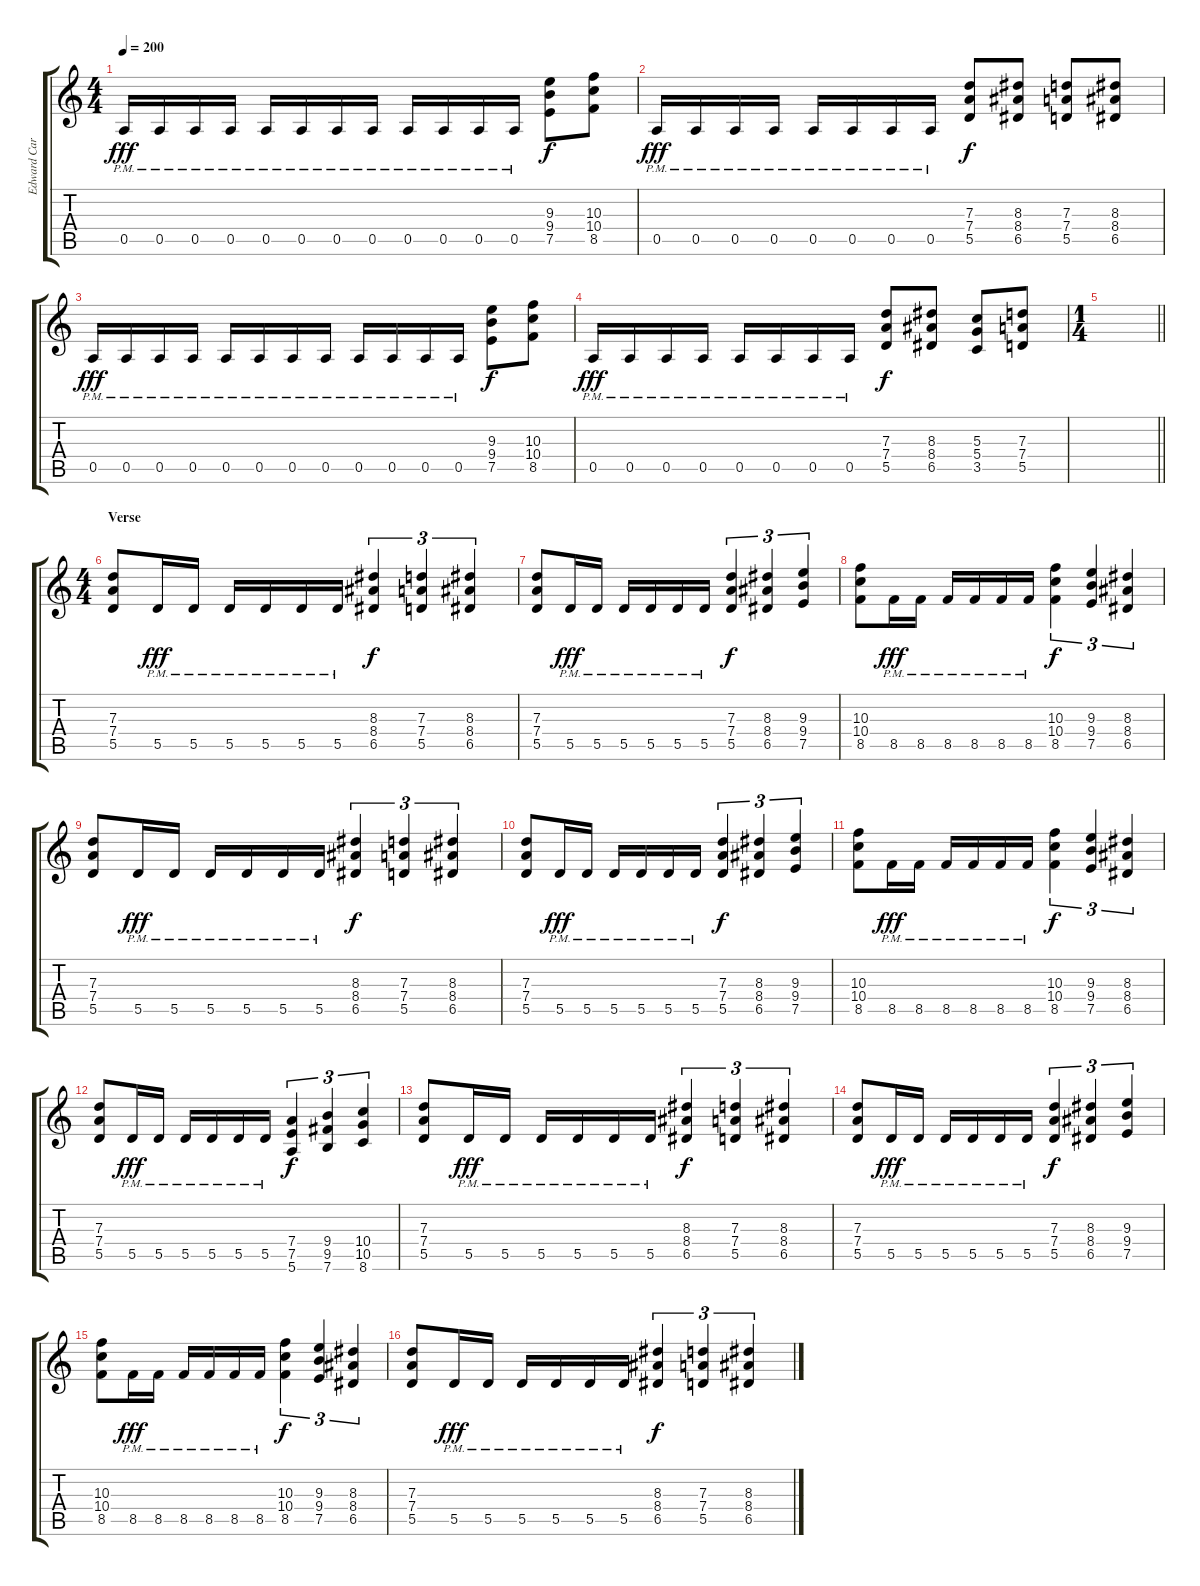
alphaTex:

\track ("Edward Carlson" "Edward Car") {instrument overdrivenguitar}
\staff {score tabs}
\tuning (E4 B3 G3 D3 A2 E2) {hide}
\ts (4 4)
\tempo 200
\clef g2
\ks c
0.5{pm}.16{dy fff} 0.5{pm}.16 0.5{pm}.16 0.5{pm}.16 0.5{pm}.16 0.5{pm}.16 0.5{pm}.16 0.5{pm}.16 0.5{pm}.16 0.5{pm}.16 0.5{pm}.16 0.5{pm}.16 (9.3 9.4 7.5).8{dy f} (10.3 10.4 8.5).8 |
0.5{pm}.16{dy fff} 0.5{pm}.16 0.5{pm}.16 0.5{pm}.16 0.5{pm}.16 0.5{pm}.16 0.5{pm}.16 0.5{pm}.16 (7.3 7.4 5.5).8{dy f} (8.3 8.4 6.5).8 (7.3 7.4 5.5).8 (8.3 8.4 6.5).8 |
0.5{pm}.16{dy fff} 0.5{pm}.16 0.5{pm}.16 0.5{pm}.16 0.5{pm}.16 0.5{pm}.16 0.5{pm}.16 0.5{pm}.16 0.5{pm}.16 0.5{pm}.16 0.5{pm}.16 0.5{pm}.16 (9.3 9.4 7.5).8{dy f} (10.3 10.4 8.5).8 |
0.5{pm}.16{dy fff} 0.5{pm}.16 0.5{pm}.16 0.5{pm}.16 0.5{pm}.16 0.5{pm}.16 0.5{pm}.16 0.5{pm}.16 (7.3 7.4 5.5).8{dy f} (8.3 8.4 6.5).8 (5.3 5.4 3.5).8 (7.3 7.4 5.5).8 |
\ts (1 4)
\barLineRight lightlight
|
\ts (4 4)
\section ("" "Verse")
(7.3 7.4 5.5).8 5.5{pm}.16{dy fff} 5.5{pm}.16 5.5{pm}.16 5.5{pm}.16 5.5{pm}.16 5.5{pm}.16 (8.3 8.4 6.5).4{tu (3 2) dy f} (7.3 7.4 5.5).4{tu (3 2)} (8.3 8.4 6.5).4{tu (3 2)} |
(7.3 7.4 5.5).8 5.5{pm}.16{dy fff} 5.5{pm}.16 5.5{pm}.16 5.5{pm}.16 5.5{pm}.16 5.5{pm}.16 (7.3 7.4 5.5).4{tu (3 2) dy f} (8.3 8.4 6.5).4{tu (3 2)} (9.3 9.4 7.5).4{tu (3 2)} |
(10.3 10.4 8.5).8 8.5{pm}.16{dy fff} 8.5{pm}.16 8.5{pm}.16 8.5{pm}.16 8.5{pm}.16 8.5{pm}.16 (10.3 10.4 8.5).4{tu (3 2) dy f} (9.3 9.4 7.5).4{tu (3 2)} (8.3 8.4 6.5).4{tu (3 2)} |
(7.3 7.4 5.5).8 5.5{pm}.16{dy fff} 5.5{pm}.16 5.5{pm}.16 5.5{pm}.16 5.5{pm}.16 5.5{pm}.16 (8.3 8.4 6.5).4{tu (3 2) dy f} (7.3 7.4 5.5).4{tu (3 2)} (8.3 8.4 6.5).4{tu (3 2)} |
(7.3 7.4 5.5).8 5.5{pm}.16{dy fff} 5.5{pm}.16 5.5{pm}.16 5.5{pm}.16 5.5{pm}.16 5.5{pm}.16 (7.3 7.4 5.5).4{tu (3 2) dy f} (8.3 8.4 6.5).4{tu (3 2)} (9.3 9.4 7.5).4{tu (3 2)} |
(10.3 10.4 8.5).8 8.5{pm}.16{dy fff} 8.5{pm}.16 8.5{pm}.16 8.5{pm}.16 8.5{pm}.16 8.5{pm}.16 (10.3 10.4 8.5).4{tu (3 2) dy f} (9.3 9.4 7.5).4{tu (3 2)} (8.3 8.4 6.5).4{tu (3 2)} |
(7.3 7.4 5.5).8 5.5{pm}.16{dy fff} 5.5{pm}.16 5.5{pm}.16 5.5{pm}.16 5.5{pm}.16 5.5{pm}.16 (7.4 7.5 5.6).4{tu (3 2) dy f} (9.4 9.5 7.6).4{tu (3 2)} (10.4 10.5 8.6).4{tu (3 2)} |
(7.3 7.4 5.5).8 5.5{pm}.16{dy fff} 5.5{pm}.16 5.5{pm}.16 5.5{pm}.16 5.5{pm}.16 5.5{pm}.16 (8.3 8.4 6.5).4{tu (3 2) dy f} (7.3 7.4 5.5).4{tu (3 2)} (8.3 8.4 6.5).4{tu (3 2)} |
(7.3 7.4 5.5).8 5.5{pm}.16{dy fff} 5.5{pm}.16 5.5{pm}.16 5.5{pm}.16 5.5{pm}.16 5.5{pm}.16 (7.3 7.4 5.5).4{tu (3 2) dy f} (8.3 8.4 6.5).4{tu (3 2)} (9.3 9.4 7.5).4{tu (3 2)} |
(10.3 10.4 8.5).8 8.5{pm}.16{dy fff} 8.5{pm}.16 8.5{pm}.16 8.5{pm}.16 8.5{pm}.16 8.5{pm}.16 (10.3 10.4 8.5).4{tu (3 2) dy f} (9.3 9.4 7.5).4{tu (3 2)} (8.3 8.4 6.5).4{tu (3 2)} |
(7.3 7.4 5.5).8 5.5{pm}.16{dy fff} 5.5{pm}.16 5.5{pm}.16 5.5{pm}.16 5.5{pm}.16 5.5{pm}.16 (8.3 8.4 6.5).4{tu (3 2) dy f} (7.3 7.4 5.5).4{tu (3 2)} (8.3 8.4 6.5).4{tu (3 2)}
